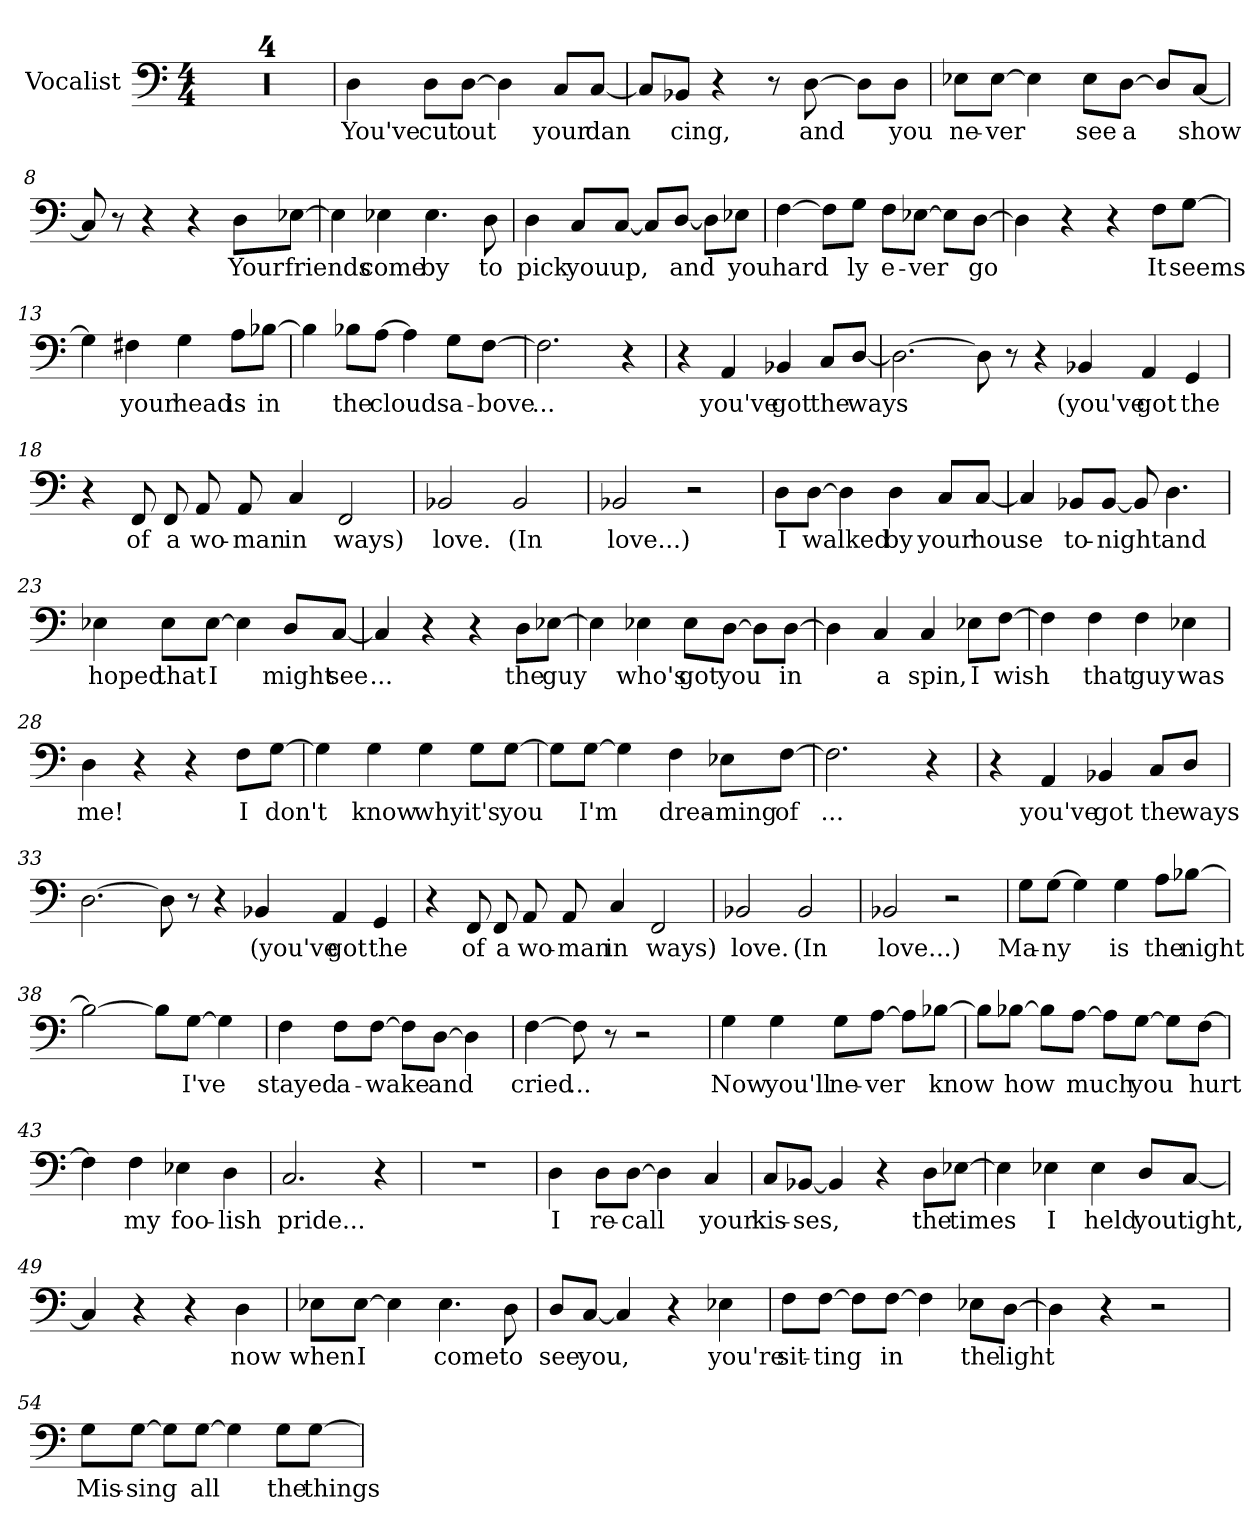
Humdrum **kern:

**kern	**text
*part1	*part1
*staff1	*staff1
*I"Vocalist	*
*clefF4	*
*M4/4	*
=1	=1
1r	.
=2	=2
1r	.
=3	=3
1r	.
=4	=4
1r	.
=5	=5
4D	You've
8D\L	cut
[8D\J	out
4D]	_
8C/L	your
[8C/J	dan
=6	=6
8C/L]	_
8BB-X/J	cing,
4r	.
8r	.
[8D	and
8D\L]	_
8D\J	you
=7	=7
8E-X\L	ne-
[8E-\J	-ver
4E-]	_
8E-\L	see
[8D\J	a
8D/L]	_
[8C/J	show
=8	=8
8C]	_
8r	.
4r	.
4r	.
8D\L	Your
[8E-X\J	friends
=9	=9
4E-]	_
4E-X	come
4.E-	by
8D	to
=10	=10
4D	pick
8C/L	you
[8C/J	up,
8C/L]	_
[8D/J	and
8D\L]	_
8E-X\J	you
=11	=11
[4F	hard
8F\L]	_
8G\J	ly
8F\L	e-
[8E-X\J	-ver
8E-\L]	_
[8D\J	go
=12	=12
4D]	_
4r	.
4r	.
8F\L	It
[8G\J	seems
=13	=13
4G]	_
4F#X	your
4G	head
8A\L	is
[8B-X\J	in
=14	=14
4B-]	_
8B-X\L	the
[8A\J	clouds
4A]	_
8G\L	a-
[8F\J	-bove
=15	=15
2.F]	...
4r	.
=16	=16
4r	.
4AA	you've
4BB-X	got
8C/L	the
[8D/J	ways
=17	=17
2.D_	_
8D]	_
8r	.
4r	.
4BB-X	(you've
4AA	got
4GG	the
=18	=18
4r	.
8FF	of
8FF	a
8AA	wo-
8AA	-man
4C	in
2FF	ways)
=19	=19
2BB-X	love.
2BB-	(In
=20	=20
2BB-X	love...)
2r	.
=21	=21
8D\L	I
[8D\J	walked
4D]	_
4D	by
8C/L	your
[8C/J	house
=22	=22
4C]	_
8BB-X/L	to-
[8BB-/J	-night
8BB-]	_
4.D	and
=23	=23
4E-X	hoped
8E-\L	that
[8E-\J	I
4E-]	_
8D/L	might
[8C/J	see
=24	=24
4C]	...
4r	.
4r	.
8D\L	the
[8E-X\J	guy
=25	=25
4E-]	_
4E-X	who's
8E-\L	got
[8D\J	you
8D\L]	_
[8D\J	in
=26	=26
4D]	_
4C	a
4C	spin,
8E-X\L	I
[8F\J	wish
=27	=27
4F]	_
4F	that
4F	guy
4E-X	was
=28	=28
4D	me!
4r	.
4r	.
8F\L	I
[8G\J	don't
=29	=29
4G]	_
4G	know
4G	why
8G\L	it's
[8G\J	you
=30	=30
8G\L]	_
[8G\J	I'm
4G]	_
4F	drea-
8E-X\L	-ming
[8F\J	of
=31	=31
2.F]	...
4r	.
=32	=32
4r	.
4AA	you've
4BB-X	got
8C/L	the
8D/J	ways
=33	=33
[2.D	_
8D]	_
8r	.
4r	.
4BB-X	(you've
4AA	got
4GG	the
=34	=34
4r	.
8FF	of
8FF	a
8AA	wo-
8AA	-man
4C	in
2FF	ways)
=35	=35
2BB-X	love.
2BB-	(In
=36	=36
2BB-X	love...)
2r	.
=37	=37
8G\L	Ma-
[8G\J	-ny
4G]	_
4G	is
8A\L	the
[8B-X\J	night
=38	=38
2B-_	_
8B-\L]	_
[8G\J	I've
4G]	_
=39	=39
4F	stayed
8F\L	a-
[8F\J	-wake
8F\L]	_
[8D\J	and
4D]	_
=40	=40
[4F	cried
8F]	...
8r	.
2r	.
=41	=41
4G	Now
4G	you'll
8G\L	ne-
[8A\J	-ver
8A\L]	_
[8B-X\J	know
=42	=42
8B-\L]	_
[8B-X\J	how
8B-\L]	_
[8A\J	much
8A\L]	_
[8G\J	you
8G\L]	_
[8F\J	hurt
=43	=43
4F]	_
4F	my
4E-X	foo-
4D	-lish
=44	=44
2.C	pride...
4r	.
=45	=45
1r	.
=46	=46
4D	I
8D\L	re-
[8D\J	-call
4D]	_
4C	your
=47	=47
8C/L	kis-
[8BB-X/J	-ses,
4BB-]	_
4r	.
8D\L	the
[8E-X\J	times
=48	=48
4E-]	_
4E-X	I
4E-	held
8D/L	you
[8C/J	tight,
=49	=49
4C]	_
4r	.
4r	.
4D	now
=50	=50
8E-X\L	when
[8E-\J	I
4E-]	_
4.E-	come
8D	to
=51	=51
8D/L	see
[8C/J	you,
4C]	_
4r	.
4E-X	you're
=52	=52
8F\L	sit-
[8F\J	-ting
8F\L]	_
[8F\J	in
4F]	_
8E-X\L	the
[8D\J	light
=53	=53
4D]	_
4r	.
2r	.
=54	=54
8G\L	Mis-
[8G\J	-sing
8G\L]	_
[8G\J	all
4G]	_
8G\L	the
[8G\J	things
=	=
*-	*-
